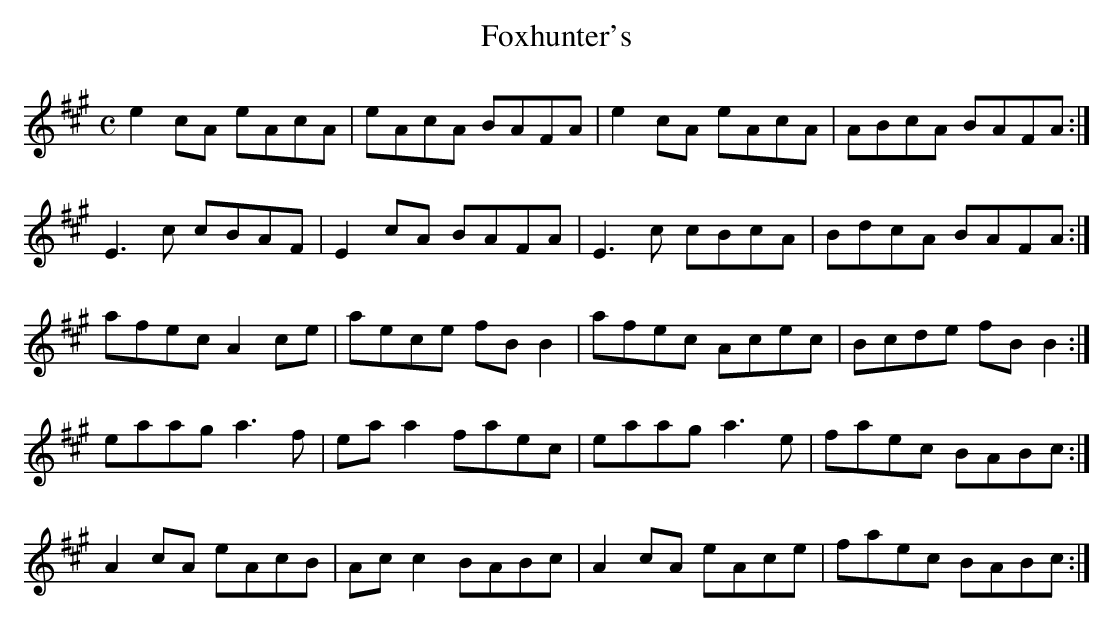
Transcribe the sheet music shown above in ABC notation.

X:1
T:Foxhunter's
M:C
L:1/8
K:A Major
e2cA eAcA|eAcA BAFA|e2cA eAcA|ABcA BAFA:|!
E3c cBAF|E2cA BAFA|E3c cBcA|BdcA BAFA:|!
afec A2ce|aece fBB2|afec Acec|Bcde fBB2:|!
eaag a3f|eaa2 faec|eaag a3e|faec BABc:|!
A2cA eAcB|Acc2 BABc|A2cA eAce|faec BABc:|!
